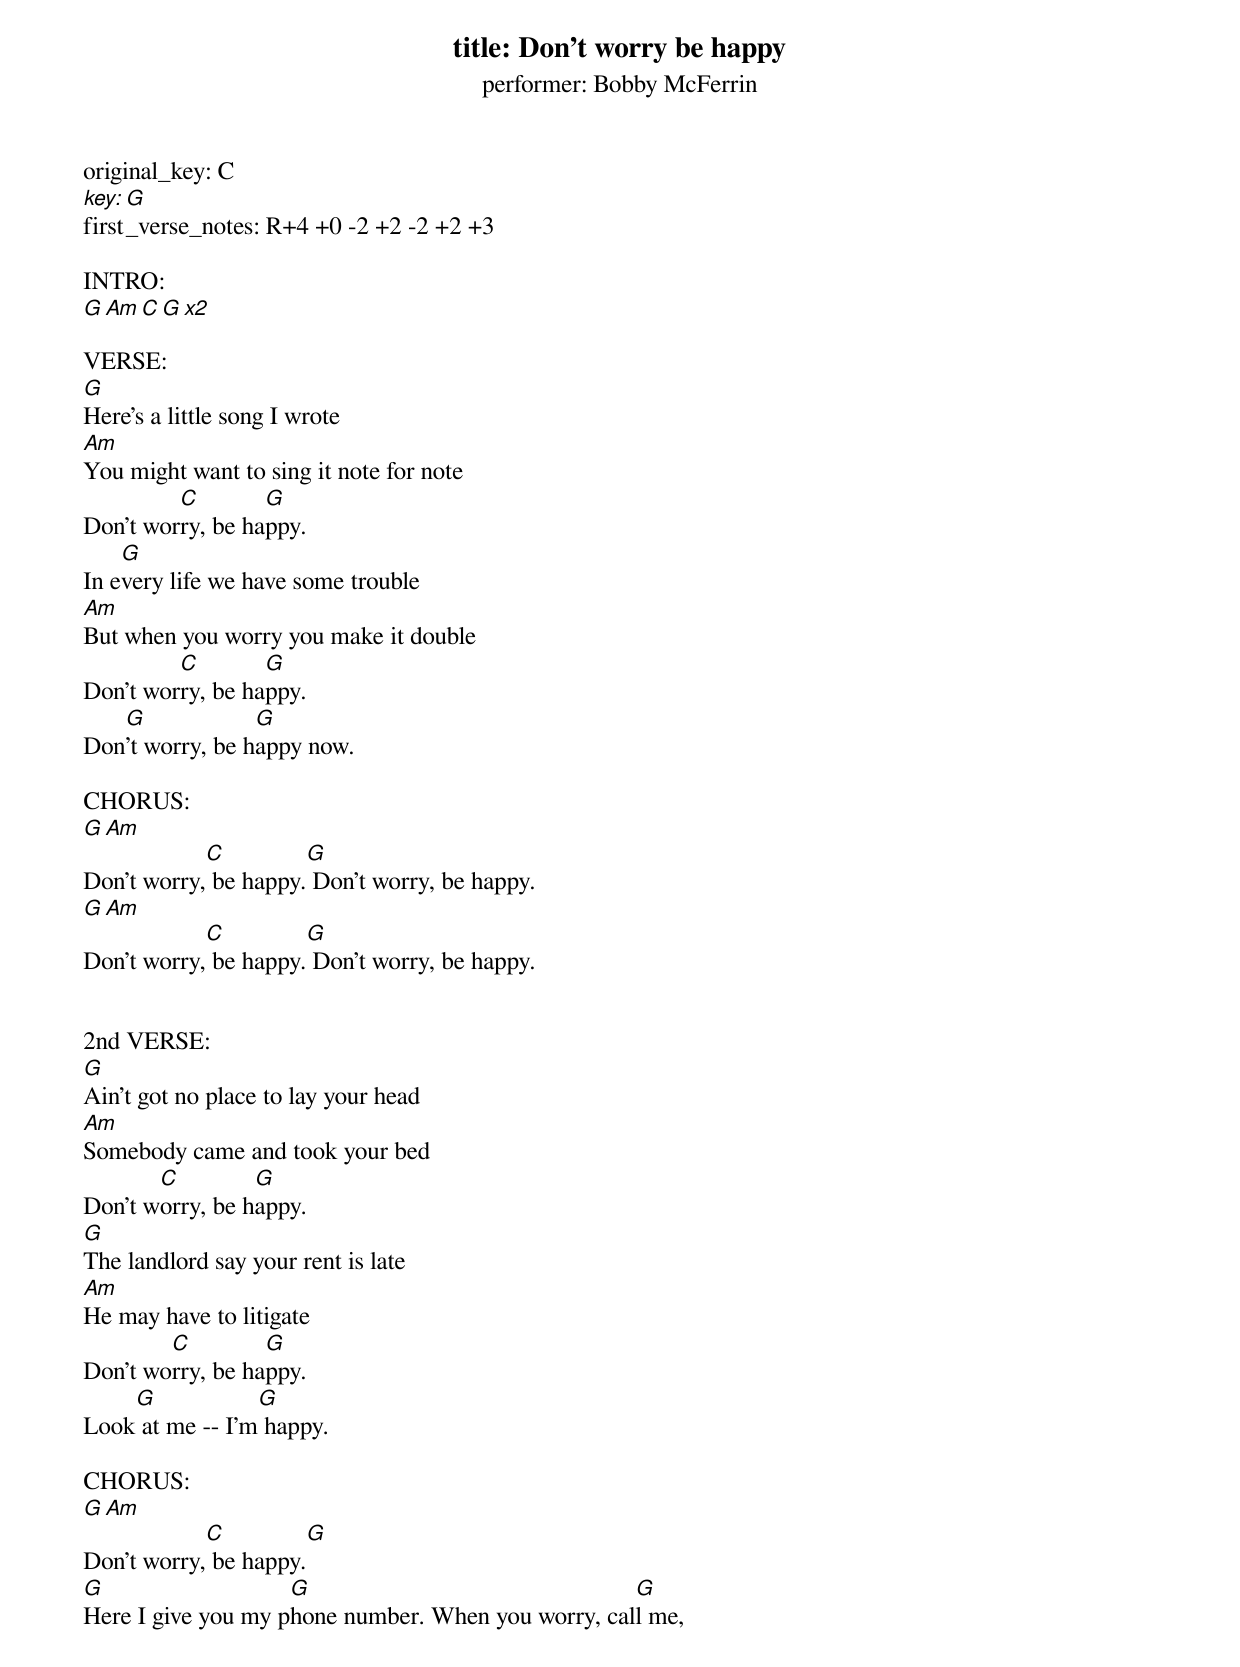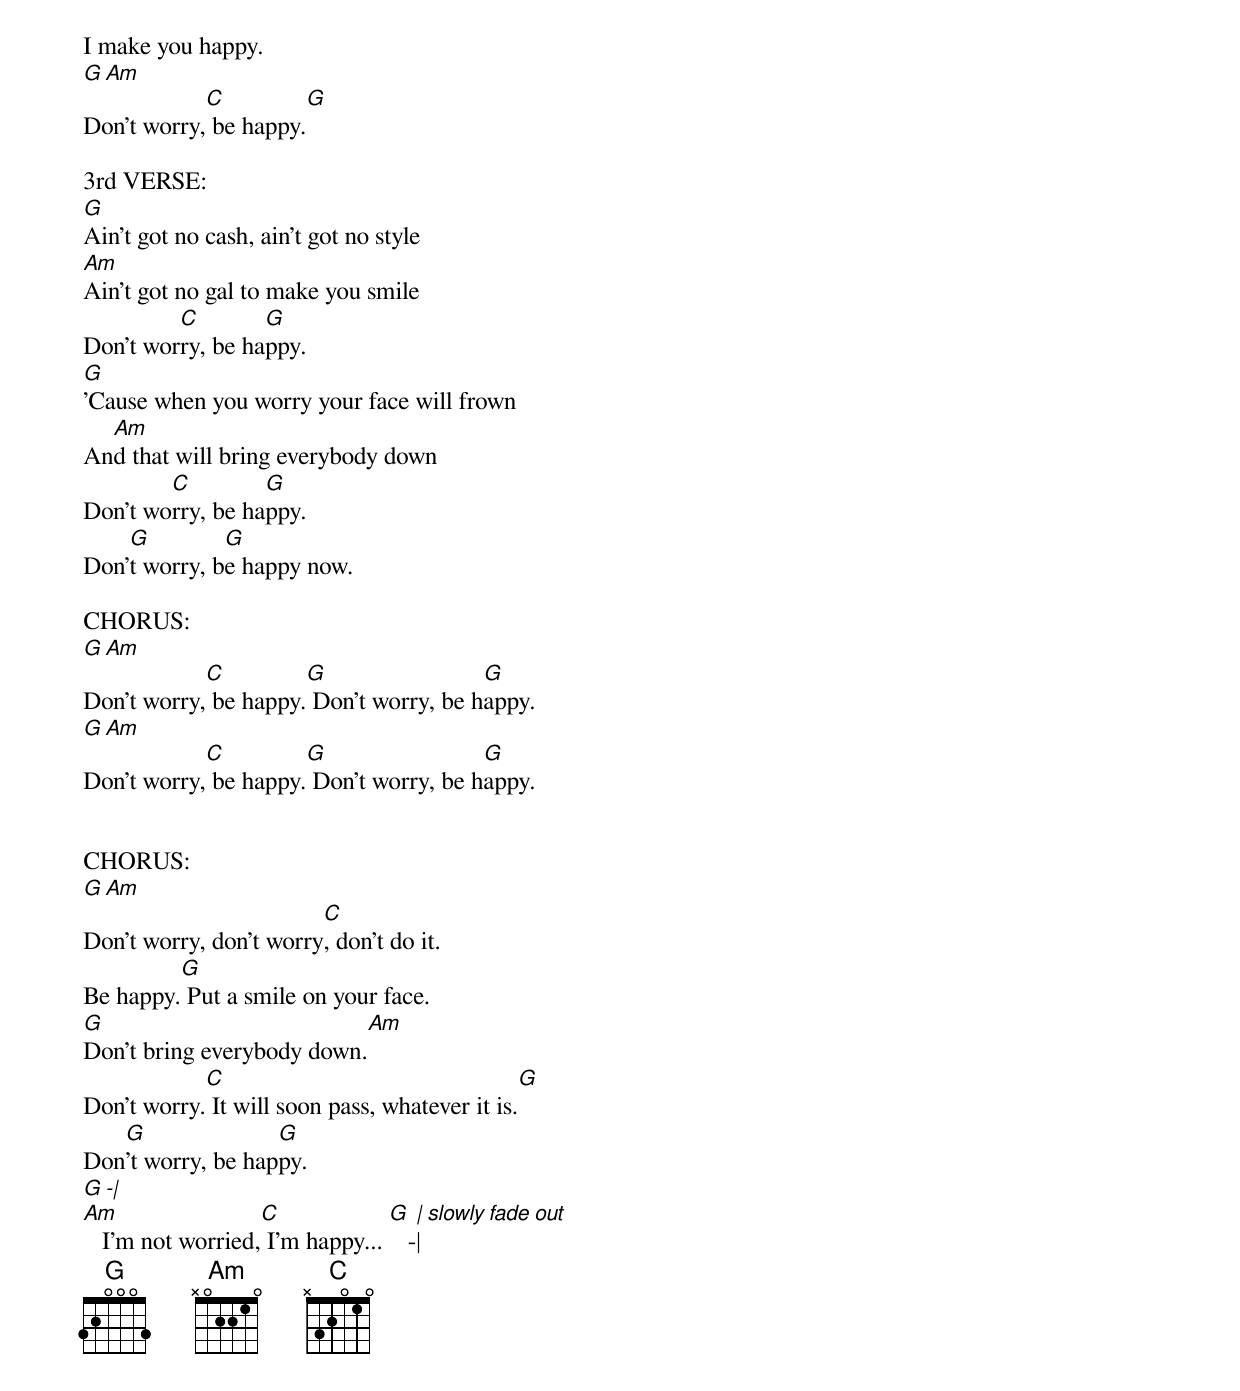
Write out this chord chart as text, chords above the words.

title: Don't worry be happy
performer: Bobby McFerrin
original_key: C
key: G
first_verse_notes: R+4 +0 -2 +2 -2 +2 +3

INTRO:
G Am C G    x2

VERSE:
G
Here's a little song I wrote
Am
You might want to sing it note for note
         C        G
Don't worry, be happy.
    G
In every life we have some trouble
Am
But when you worry you make it double
         C        G
Don't worry, be happy.
   G	         G
Don't worry, be happy now.

CHORUS:
G Am
            C         G
Don't worry, be happy. Don't worry, be happy.
G Am
            C         G
Don't worry, be happy. Don't worry, be happy.


2nd VERSE:
G
Ain't got no place to lay your head
Am
Somebody came and took your bed
       C         G
Don't worry, be happy.
G
The landlord say your rent is late
Am
He may have to litigate
        C         G
Don't worry, be happy.
    G            G
Look at me -- I'm happy.

CHORUS:
G Am
            C          G
Don't worry, be happy.
G                   G                               G
Here I give you my phone number. When you worry, call me,
I make you happy.
G Am
            C         G
Don't worry, be happy.

3rd VERSE:
G
Ain't got no cash, ain't got no style
Am
Ain't got no gal to make you smile
         C        G
Don't worry, be happy.
G
'Cause when you worry your face will frown
  Am
And that will bring everybody down
        C         G
Don't worry, be happy.
    G         G
Don't worry, be happy now.

CHORUS:
G Am
            C         G                 G
Don't worry, be happy. Don't worry, be happy.
G Am
            C         G                 G
Don't worry, be happy. Don't worry, be happy.


CHORUS:
G Am
                        C
Don't worry, don't worry, don't do it.
         G
Be happy. Put a smile on your face.
G                           Am
Don't bring everybody down.
            C                                   G
Don't worry. It will soon pass, whatever it is.
   G               G
Don't worry, be happy.
G                                   -|
Am                 C             G   | slowly fade out
   I'm not worried, I'm happy...    -|
